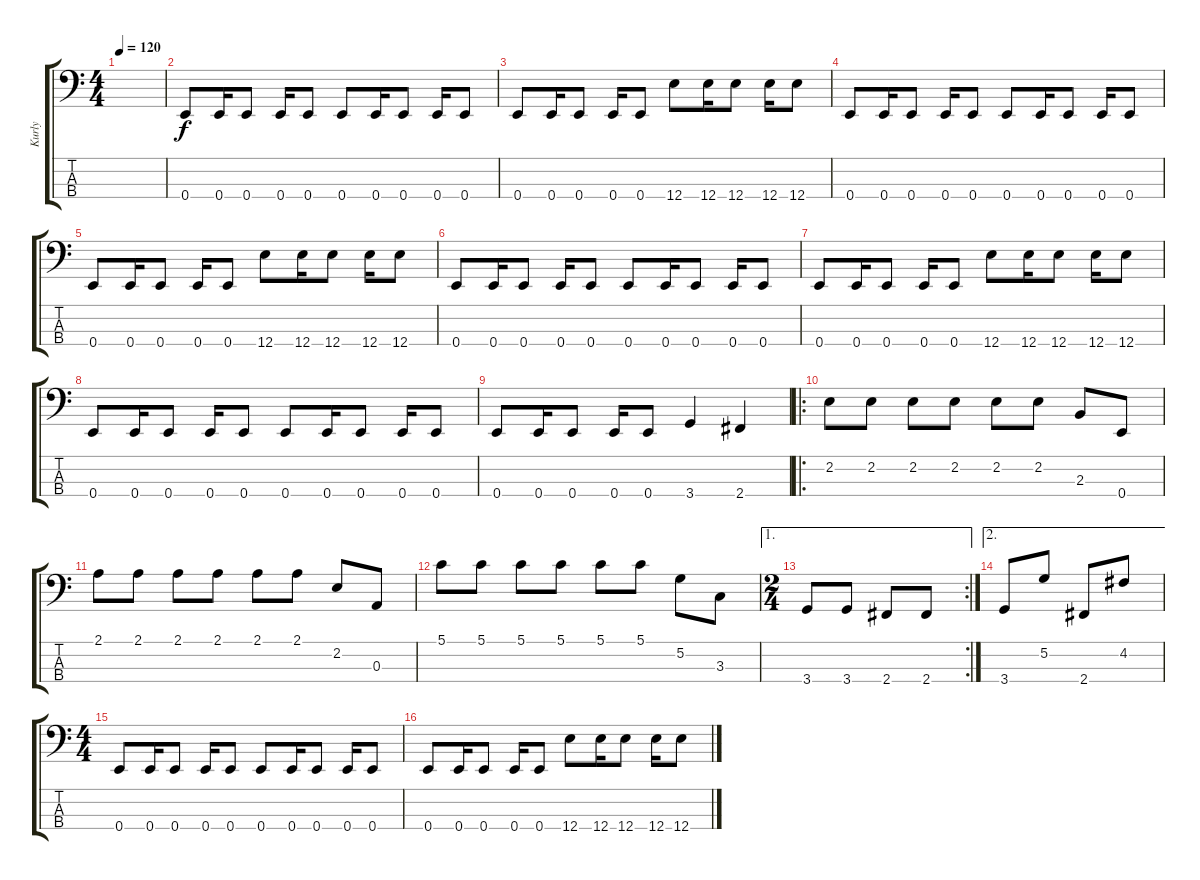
\track ("Kurly" "Kurly") {instrument electricbasspick}
\staff {score tabs}
\tuning (G2 D2 A1 E1) {hide}
\ts (4 4)
\tempo 120
\clef f4
\ks c
|
0.4.8 0.4.16 0.4.8 0.4.16 0.4.8 0.4.8 0.4.16 0.4.8 0.4.16 0.4.8 |
0.4.8 0.4.16 0.4.8 0.4.16 0.4.8 12.4.8 12.4.16 12.4.8 12.4.16 12.4.8 |
0.4.8 0.4.16 0.4.8 0.4.16 0.4.8 0.4.8 0.4.16 0.4.8 0.4.16 0.4.8 |
0.4.8 0.4.16 0.4.8 0.4.16 0.4.8 12.4.8 12.4.16 12.4.8 12.4.16 12.4.8 |
0.4.8 0.4.16 0.4.8 0.4.16 0.4.8 0.4.8 0.4.16 0.4.8 0.4.16 0.4.8 |
0.4.8 0.4.16 0.4.8 0.4.16 0.4.8 12.4.8 12.4.16 12.4.8 12.4.16 12.4.8 |
0.4.8 0.4.16 0.4.8 0.4.16 0.4.8 0.4.8 0.4.16 0.4.8 0.4.16 0.4.8 |
0.4.8 0.4.16 0.4.8 0.4.16 0.4.8 3.4.4 2.4.4 |
\ro
2.2.8 2.2.8 2.2.8 2.2.8 2.2.8 2.2.8 2.3.8 0.4.8 |
2.1.8 2.1.8 2.1.8 2.1.8 2.1.8 2.1.8 2.2.8 0.3.8 |
5.1.8 5.1.8 5.1.8 5.1.8 5.1.8 5.1.8 5.2.8 3.3.8 |
\ae 1
\rc 2
\ts (2 4)
3.4.8 3.4.8 2.4.8 2.4.8 |
\ae 2
3.4.8{volume 16 instrument slapbass1} 5.2.8 2.4.8 4.2.8 |
\ts (4 4)
0.4.8{volume 14 instrument electricbasspick} 0.4.16 0.4.8 0.4.16 0.4.8 0.4.8 0.4.16 0.4.8 0.4.16 0.4.8 |
0.4.8 0.4.16 0.4.8 0.4.16 0.4.8 12.4.8 12.4.16 12.4.8 12.4.16 12.4.8
